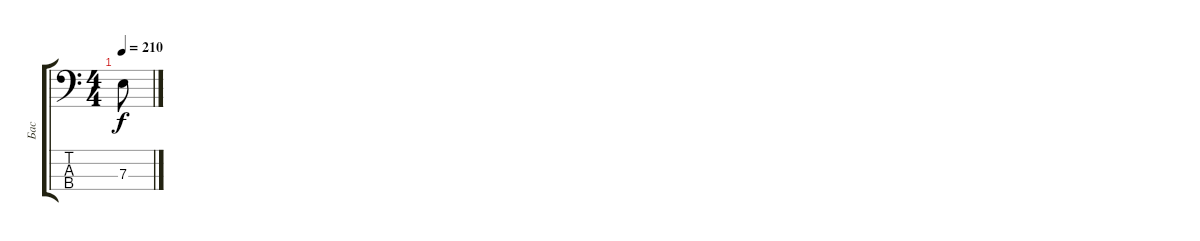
\track ("Бас" "Бас") {instrument electricbassfinger}
\staff {score tabs}
\tuning (G2 D2 A1 E1) {hide}
\ts (4 4)
\tempo 210
\clef f4
\ks c
7.3.8{dy f}
